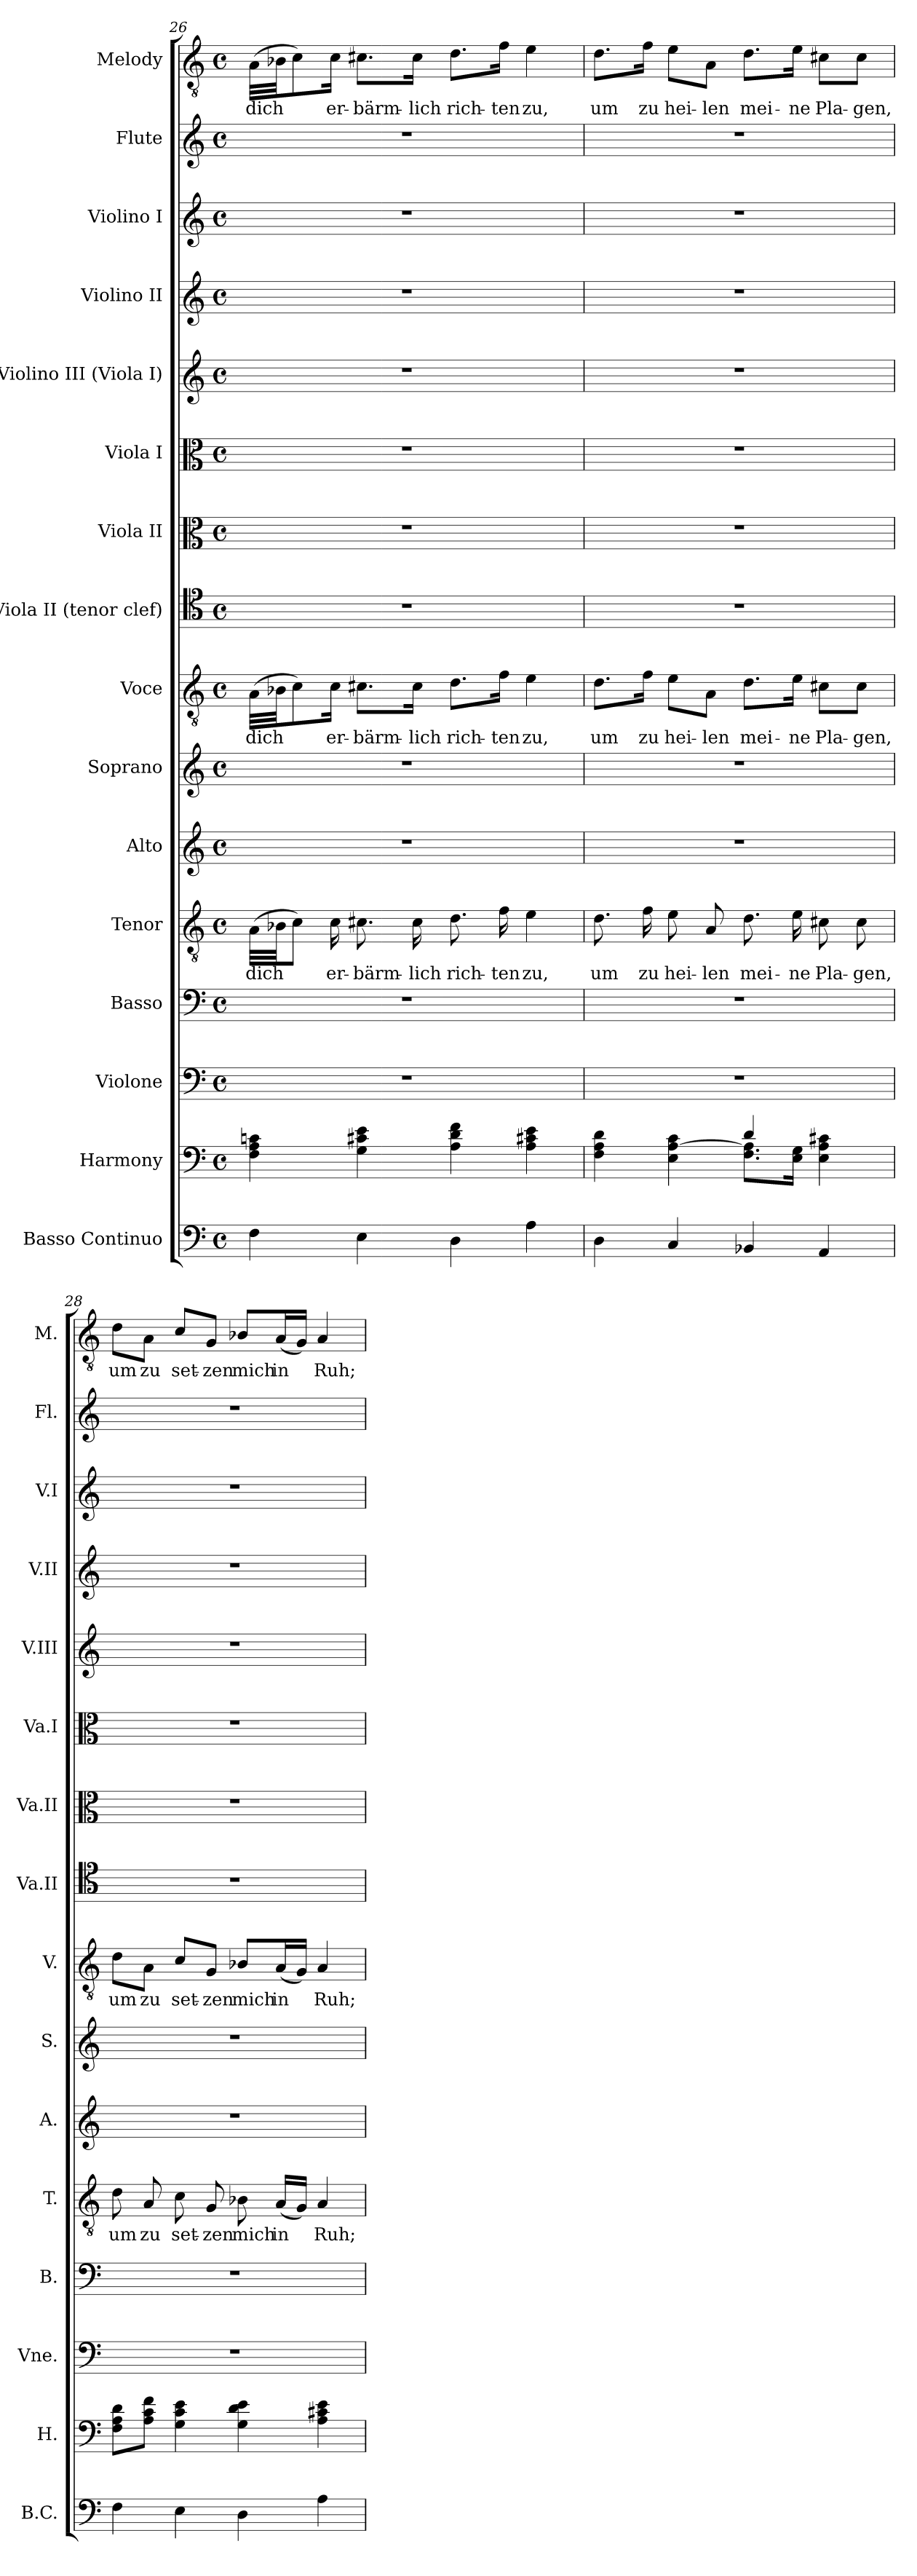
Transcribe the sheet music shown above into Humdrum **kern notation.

**kern	**kern	**kern	**kern	**kern	**text	**kern	**kern	**kern	**text	**kern	**kern	**kern	**kern	**kern	**kern	**kern	**kern	**text
*part16	*part15	*part14	*part13	*part12	*part12	*part11	*part10	*part9	*part9	*part8	*part7	*part6	*part5	*part4	*part3	*part2	*part1	*part1
*staff16	*staff15	*staff14	*staff13	*staff12	*staff12	*staff11	*staff10	*staff9	*staff9	*staff8	*staff7	*staff6	*staff5	*staff4	*staff3	*staff2	*staff1	*staff1
*I"Basso Continuo	*I"Harmony	*I"Violone	*I"Basso	*I"Tenor	*	*I"Alto	*I"Soprano	*I"Voce	*	*I"Viola II (tenor clef)	*I"Viola II	*I"Viola I	*I"Violino III (Viola I)	*I"Violino II	*I"Violino I	*I"Flute	*I"Melody	*
*I'B.C.	*I'H.	*I'Vne.	*I'B.	*I'T.	*	*I'A.	*I'S.	*I'V.	*	*I'Va.II	*I'Va.II	*I'Va.I	*I'V.III	*I'V.II	*I'V.I	*I'Fl.	*I'M.	*
*clefF4	*clefF4	*clefF4	*clefF4	*clefGv2	*	*clefG2	*clefG2	*clefGv2	*	*clefC4	*clefC3	*clefC3	*clefG2	*clefG2	*clefG2	*clefG2	*clefGv2	*
*k[]	*k[]	*k[]	*k[]	*k[]	*	*k[]	*k[]	*k[]	*	*k[]	*k[]	*k[]	*k[]	*k[]	*k[]	*k[]	*k[]	*
*M4/4	*M4/4	*M4/4	*M4/4	*M4/4	*	*M4/4	*M4/4	*M4/4	*	*M4/4	*M4/4	*M4/4	*M4/4	*M4/4	*M4/4	*M4/4	*M4/4	*
*met(c)	*met(c)	*met(c)	*met(c)	*met(c)	*	*met(c)	*met(c)	*met(c)	*	*met(c)	*met(c)	*met(c)	*met(c)	*met(c)	*met(c)	*met(c)	*met(c)	*
=26	=26	=26	=26	=26	=26	=26	=26	=26	=26	=26	=26	=26	=26	=26	=26	=26	=26	=26
!	!	!	!	!	!LO:LY:b	!	!	!	!	!	!	!	!	!	!	!	!	!
4F\	4F\ 4A\ 4cn\	1r	1r	(>32A\LLL	dich	1r	1r	(>32A\LLL	dich	1r	1r	1r	1r	1r	1r	1r	(>32A\LLL	dich
.	.	.	.	32B-X\JJ	.	.	.	32B-X\JJ	.	.	.	.	.	.	.	.	32B-X\JJ	.
.	.	.	.	8c\J)	.	.	.	8c\)	.	.	.	.	.	.	.	.	8c\)	.
!	!	!	!	!	!LO:LY:b	!	!	!	!	!	!	!	!	!	!	!	!	!
.	.	.	.	16c\	er-	.	.	16c\Jk	er-	.	.	.	.	.	.	.	16c\Jk	er-
!	!	!	!	!	!LO:LY:b	!	!	!	!	!	!	!	!	!	!	!	!	!
4E\	4G\ 4c#X\ 4e\	.	.	8.c#X\	-bärm-	.	.	8.c#X\L	-bärm-	.	.	.	.	.	.	.	8.c#X\L	-bärm-
!	!	!	!	!	!LO:LY:b	!	!	!	!	!	!	!	!	!	!	!	!	!
.	.	.	.	16c#\	-lich	.	.	16c#\Jk	-lich	.	.	.	.	.	.	.	16c#\Jk	-lich
!	!	!	!	!	!LO:LY:b	!	!	!	!	!	!	!	!	!	!	!	!	!
4D\	4A\ 4d\ 4f\	.	.	8.d\	rich-	.	.	8.d\L	rich-	.	.	.	.	.	.	.	8.d\L	rich-
!	!	!	!	!	!LO:LY:b	!	!	!	!	!	!	!	!	!	!	!	!	!
.	.	.	.	16f\	-ten	.	.	16f\Jk	-ten	.	.	.	.	.	.	.	16f\Jk	-ten
!	!	!	!	!	!LO:LY:b	!	!	!	!	!	!	!	!	!	!	!	!	!
4A\	4A\ 4c#X\ 4e\	.	.	4e\	zu,	.	.	4e\	zu,	.	.	.	.	.	.	.	4e\	zu,
=27	=27	=27	=27	=27	=27	=27	=27	=27	=27	=27	=27	=27	=27	=27	=27	=27	=27	=27
*	*^	*	*	*	*	*	*	*	*	*	*	*	*	*	*	*	*	*
!	!	!	!	!	!	!LO:LY:b	!	!	!	!	!	!	!	!	!	!	!	!	!
4D\	4F\ 4A\ 4d\	2ryy	1r	1r	8.d\	um	1r	1r	8.d\L	um	1r	1r	1r	1r	1r	1r	1r	8.d\L	um
!	!	!	!	!	!	!LO:LY:b	!	!	!	!	!	!	!	!	!	!	!	!	!
.	.	.	.	.	16f\	zu	.	.	16f\Jk	zu	.	.	.	.	.	.	.	16f\Jk	zu
!	!	!	!	!	!	!LO:LY:b	!	!	!	!	!	!	!	!	!	!	!	!	!
4C/	4E\ [4A\ 4c\	.	.	.	8e\	hei-	.	.	8e\L	hei-	.	.	.	.	.	.	.	8e\L	hei-
!	!	!	!	!	!	!LO:LY:b	!	!	!	!	!	!	!	!	!	!	!	!	!
.	.	.	.	.	8A/	-len	.	.	8A\J	-len	.	.	.	.	.	.	.	8A\J	-len
!	!	!	!	!	!	!LO:LY:b	!	!	!	!	!	!	!	!	!	!	!	!	!
4BB-X/	4d/	8.F\ 8.A]\L	.	.	8.d\	mei-	.	.	8.d\L	mei-	.	.	.	.	.	.	.	8.d\L	mei-
!	!	!	!	!	!	!LO:LY:b	!	!	!	!	!	!	!	!	!	!	!	!	!
.	.	16E\ 16G\Jk	.	.	16e\	-ne	.	.	16e\Jk	-ne	.	.	.	.	.	.	.	16e\Jk	-ne
!	!	!	!	!	!	!LO:LY:b	!	!	!	!	!	!	!	!	!	!	!	!	!
4AA/	4E\ 4A\ 4c#X\	4ryy	.	.	8c#X\	Pla-	.	.	8c#X\L	Pla-	.	.	.	.	.	.	.	8c#X\L	Pla-
!	!	!	!	!	!	!LO:LY:b	!	!	!	!	!	!	!	!	!	!	!	!	!
.	.	.	.	.	8c#\	-gen,	.	.	8c#\J	-gen,	.	.	.	.	.	.	.	8c#\J	-gen,
*	*v	*v	*	*	*	*	*	*	*	*	*	*	*	*	*	*	*	*	*
!!LO:LB:g=z
=28	=28	=28	=28	=28	=28	=28	=28	=28	=28	=28	=28	=28	=28	=28	=28	=28	=28	=28
!	!	!	!	!	!LO:LY:b	!	!	!	!	!	!	!	!	!	!	!	!	!
4F\	8F\ 8A\ 8d\L	1r	1r	8d\	um	1r	1r	8d\L	um	1r	1r	1r	1r	1r	1r	1r	8d\L	um
!	!	!	!	!	!LO:LY:b	!	!	!	!	!	!	!	!	!	!	!	!	!
.	8A\ 8c\ 8f\J	.	.	8A/	zu	.	.	8A\J	zu	.	.	.	.	.	.	.	8A\J	zu
!	!	!	!	!	!LO:LY:b	!	!	!	!	!	!	!	!	!	!	!	!	!
4E\	4G\ 4c\ 4e\	.	.	8c\	set-	.	.	8c/L	set-	.	.	.	.	.	.	.	8c/L	set-
!	!	!	!	!	!LO:LY:b	!	!	!	!	!	!	!	!	!	!	!	!	!
.	.	.	.	8G/	-zen	.	.	8G/J	-zen	.	.	.	.	.	.	.	8G/J	-zen
!	!	!	!	!	!LO:LY:b	!	!	!	!	!	!	!	!	!	!	!	!	!
4D\	4G\ 4d\ 4e\	.	.	8B-X\	mich	.	.	8B-X/L	mich	.	.	.	.	.	.	.	8B-X/L	mich
!	!	!	!	!	!LO:LY:b	!	!	!	!	!	!	!	!	!	!	!	!	!
.	.	.	.	(<16A/LL	in	.	.	(<16A/L	in	.	.	.	.	.	.	.	(<16A/L	in
.	.	.	.	16G/JJ)	.	.	.	16G/JJ)	.	.	.	.	.	.	.	.	16G/JJ)	.
!	!	!	!	!	!LO:LY:b	!	!	!	!	!	!	!	!	!	!	!	!	!
4A\	4A\ 4c#X\ 4e\	.	.	4A/	Ruh;	.	.	4A/	Ruh;	.	.	.	.	.	.	.	4A/	Ruh;
=	=	=	=	=	=	=	=	=	=	=	=	=	=	=	=	=	=	=
*-	*-	*-	*-	*-	*-	*-	*-	*-	*-	*-	*-	*-	*-	*-	*-	*-	*-	*-
